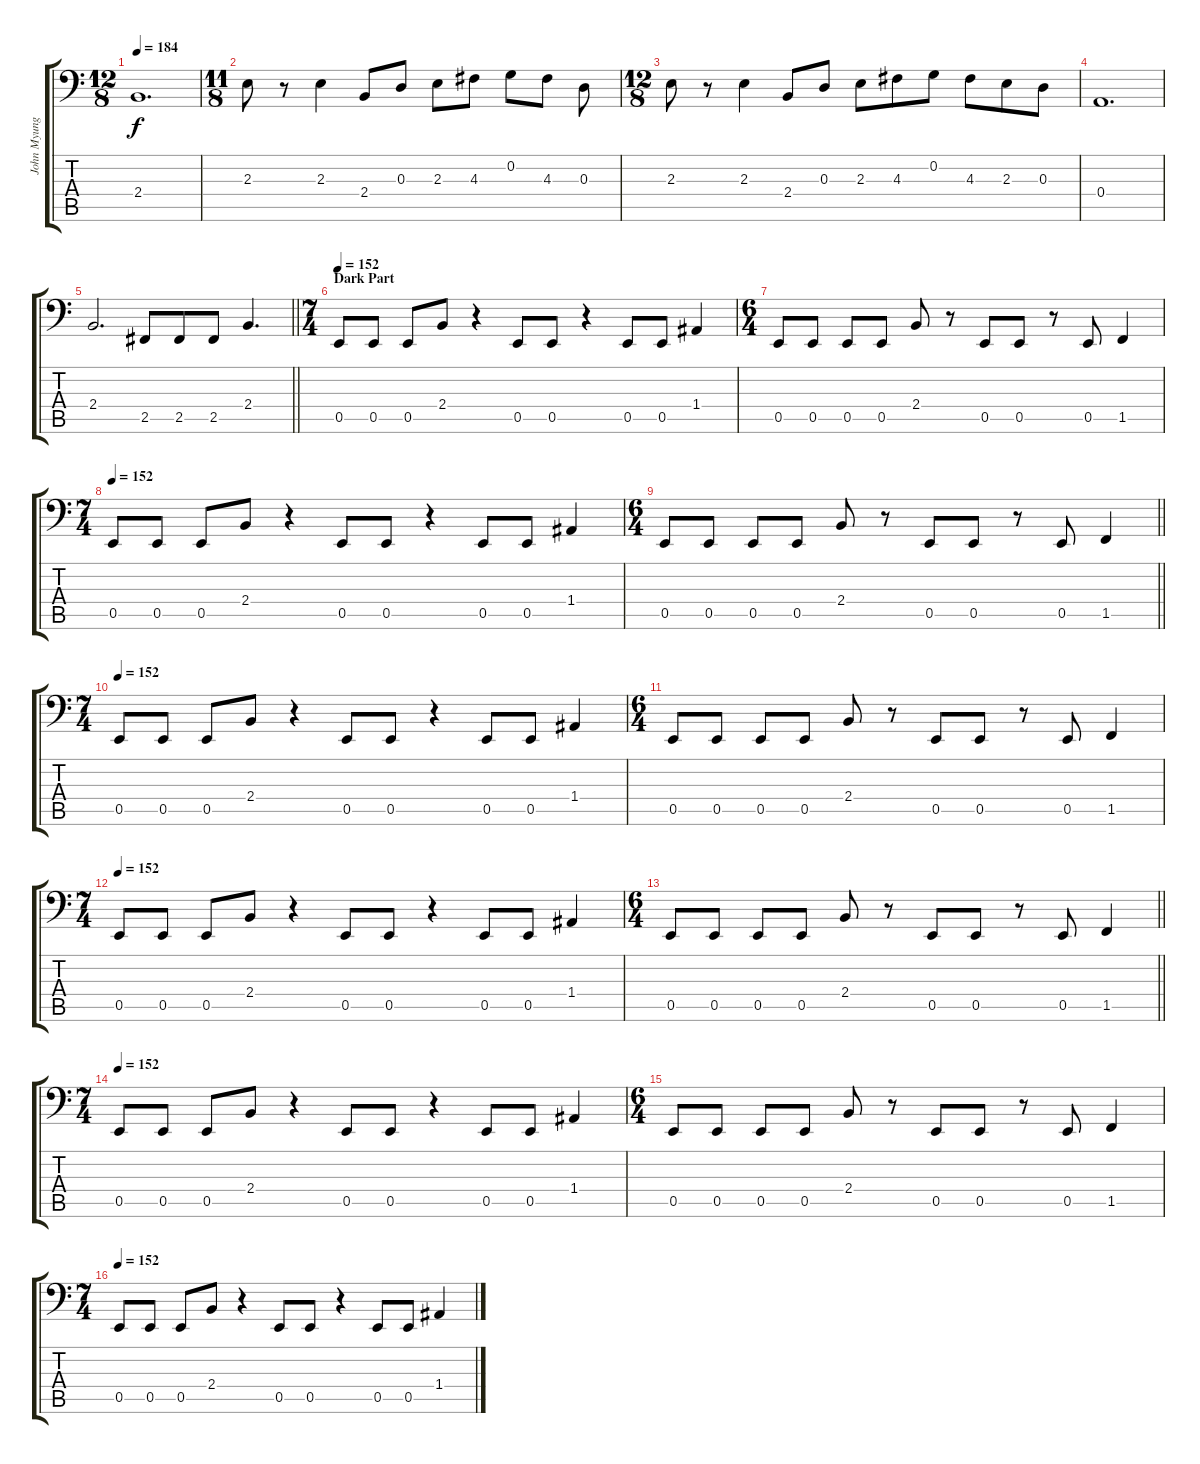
\track ("John Myung" "John Myung") {instrument electricbassfinger}
\staff {score tabs}
\tuning (C3 G2 D2 A1 E1 B0) {hide}
\ts (12 8)
\tempo 184
\clef f4
\ks c
2.4.1{d dy f} |
\ts (11 8)
2.3.8 r.8 2.3.4 2.4.8 0.3.8 2.3.8 4.3.8 0.2.8 4.3.8 0.3.8 |
\ts (12 8)
2.3.8 r.8 2.3.4 2.4.8 0.3.8 2.3.8 4.3.8 0.2.8 4.3.8 2.3.8 0.3.8 |
0.4.1{d} |
\barLineRight lightlight
2.4.2{d} 2.5.8 2.5.8 2.5.8 2.4.4{d} |
\ts (7 4)
\section ("" "Dark Part")
\tempo 152
0.5.8 0.5.8 0.5.8 2.4.8 r.4 0.5.8 0.5.8 r.4 0.5.8 0.5.8 1.4.4 |
\ts (6 4)
0.5.8 0.5.8 0.5.8 0.5.8 2.4.8 r.8 0.5.8 0.5.8 r.8 0.5.8 1.5.4 |
\ts (7 4)
\tempo 152
0.5.8 0.5.8 0.5.8 2.4.8 r.4 0.5.8 0.5.8 r.4 0.5.8 0.5.8 1.4.4 |
\ts (6 4)
\barLineRight lightlight
0.5.8 0.5.8 0.5.8 0.5.8 2.4.8 r.8 0.5.8 0.5.8 r.8 0.5.8 1.5.4 |
\ts (7 4)
\tempo 152
0.5.8 0.5.8 0.5.8 2.4.8 r.4 0.5.8 0.5.8 r.4 0.5.8 0.5.8 1.4.4 |
\ts (6 4)
0.5.8 0.5.8 0.5.8 0.5.8 2.4.8 r.8 0.5.8 0.5.8 r.8 0.5.8 1.5.4 |
\ts (7 4)
\tempo 152
0.5.8 0.5.8 0.5.8 2.4.8 r.4 0.5.8 0.5.8 r.4 0.5.8 0.5.8 1.4.4 |
\ts (6 4)
\barLineRight lightlight
0.5.8 0.5.8 0.5.8 0.5.8 2.4.8 r.8 0.5.8 0.5.8 r.8 0.5.8 1.5.4 |
\ts (7 4)
\tempo 152
0.5.8 0.5.8 0.5.8 2.4.8 r.4 0.5.8 0.5.8 r.4 0.5.8 0.5.8 1.4.4 |
\ts (6 4)
0.5.8 0.5.8 0.5.8 0.5.8 2.4.8 r.8 0.5.8 0.5.8 r.8 0.5.8 1.5.4 |
\ts (7 4)
\tempo 152
0.5.8 0.5.8 0.5.8 2.4.8 r.4 0.5.8 0.5.8 r.4 0.5.8 0.5.8 1.4.4
